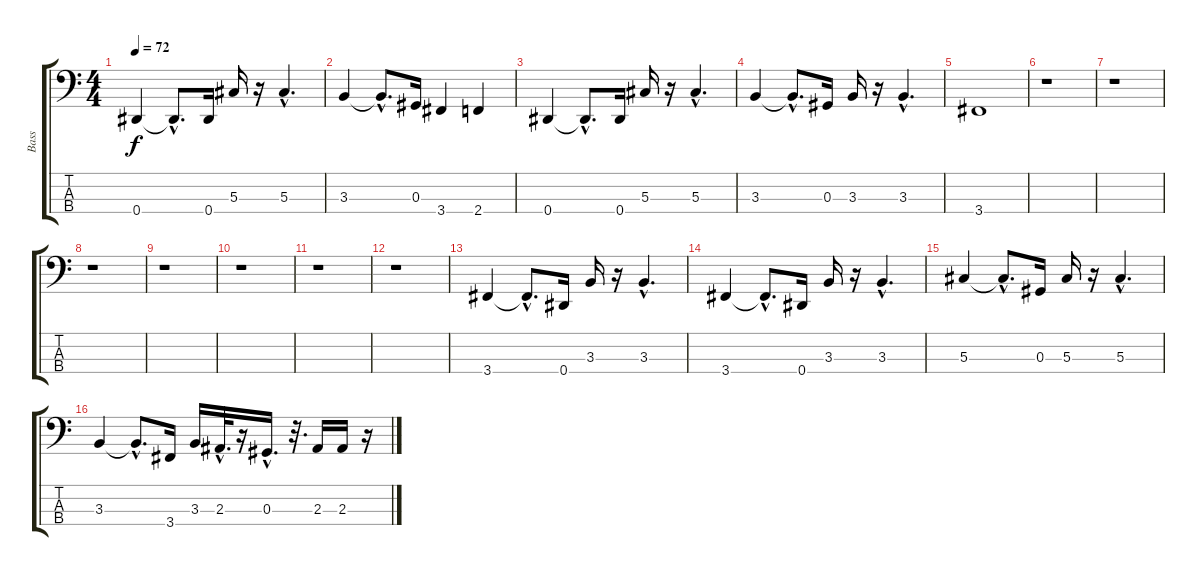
\track ("Bass" "Bass") {instrument electricbassfinger}
\staff {score tabs}
\tuning (Gb2 Db2 Ab1 Eb1) {hide}
\ts (4 4)
\tempo 72
\clef f4
\ks c
0.4.4{dy f} 0.4{hac t}.8{d} 0.4.16 5.3.16 r.16 5.3{hac}.4{d} |
3.3.4 3.3{hac t}.8{d} 0.3.16 3.4.4 2.4.4 |
0.4.4 0.4{hac t}.8{d} 0.4.16 5.3.16 r.16 5.3{hac}.4{d} |
3.3.4 3.3{hac t}.8{d} 0.3.16 3.3.16 r.16 3.3{hac}.4{d} |
3.4.1 |
r.1 |
r.1 |
r.1 |
r.1 |
r.1 |
r.1 |
r.1 |
3.4.4 3.4{hac t}.8{d} 0.4.16 3.3.16 r.16 3.3{hac}.4{d} |
3.4.4 3.4{hac t}.8{d} 0.4.16 3.3.16 r.16 3.3{hac}.4{d} |
5.3.4 5.3{hac t}.8{d} 0.3.16 5.3.16 r.16 5.3{hac}.4{d} |
3.3.4 3.3{hac t}.8{d} 3.4.16 3.3.16 2.3{hac}.32{d} r.16 0.3{hac}.16{d} r.32{d} 2.3.16 2.3.16 r.16
